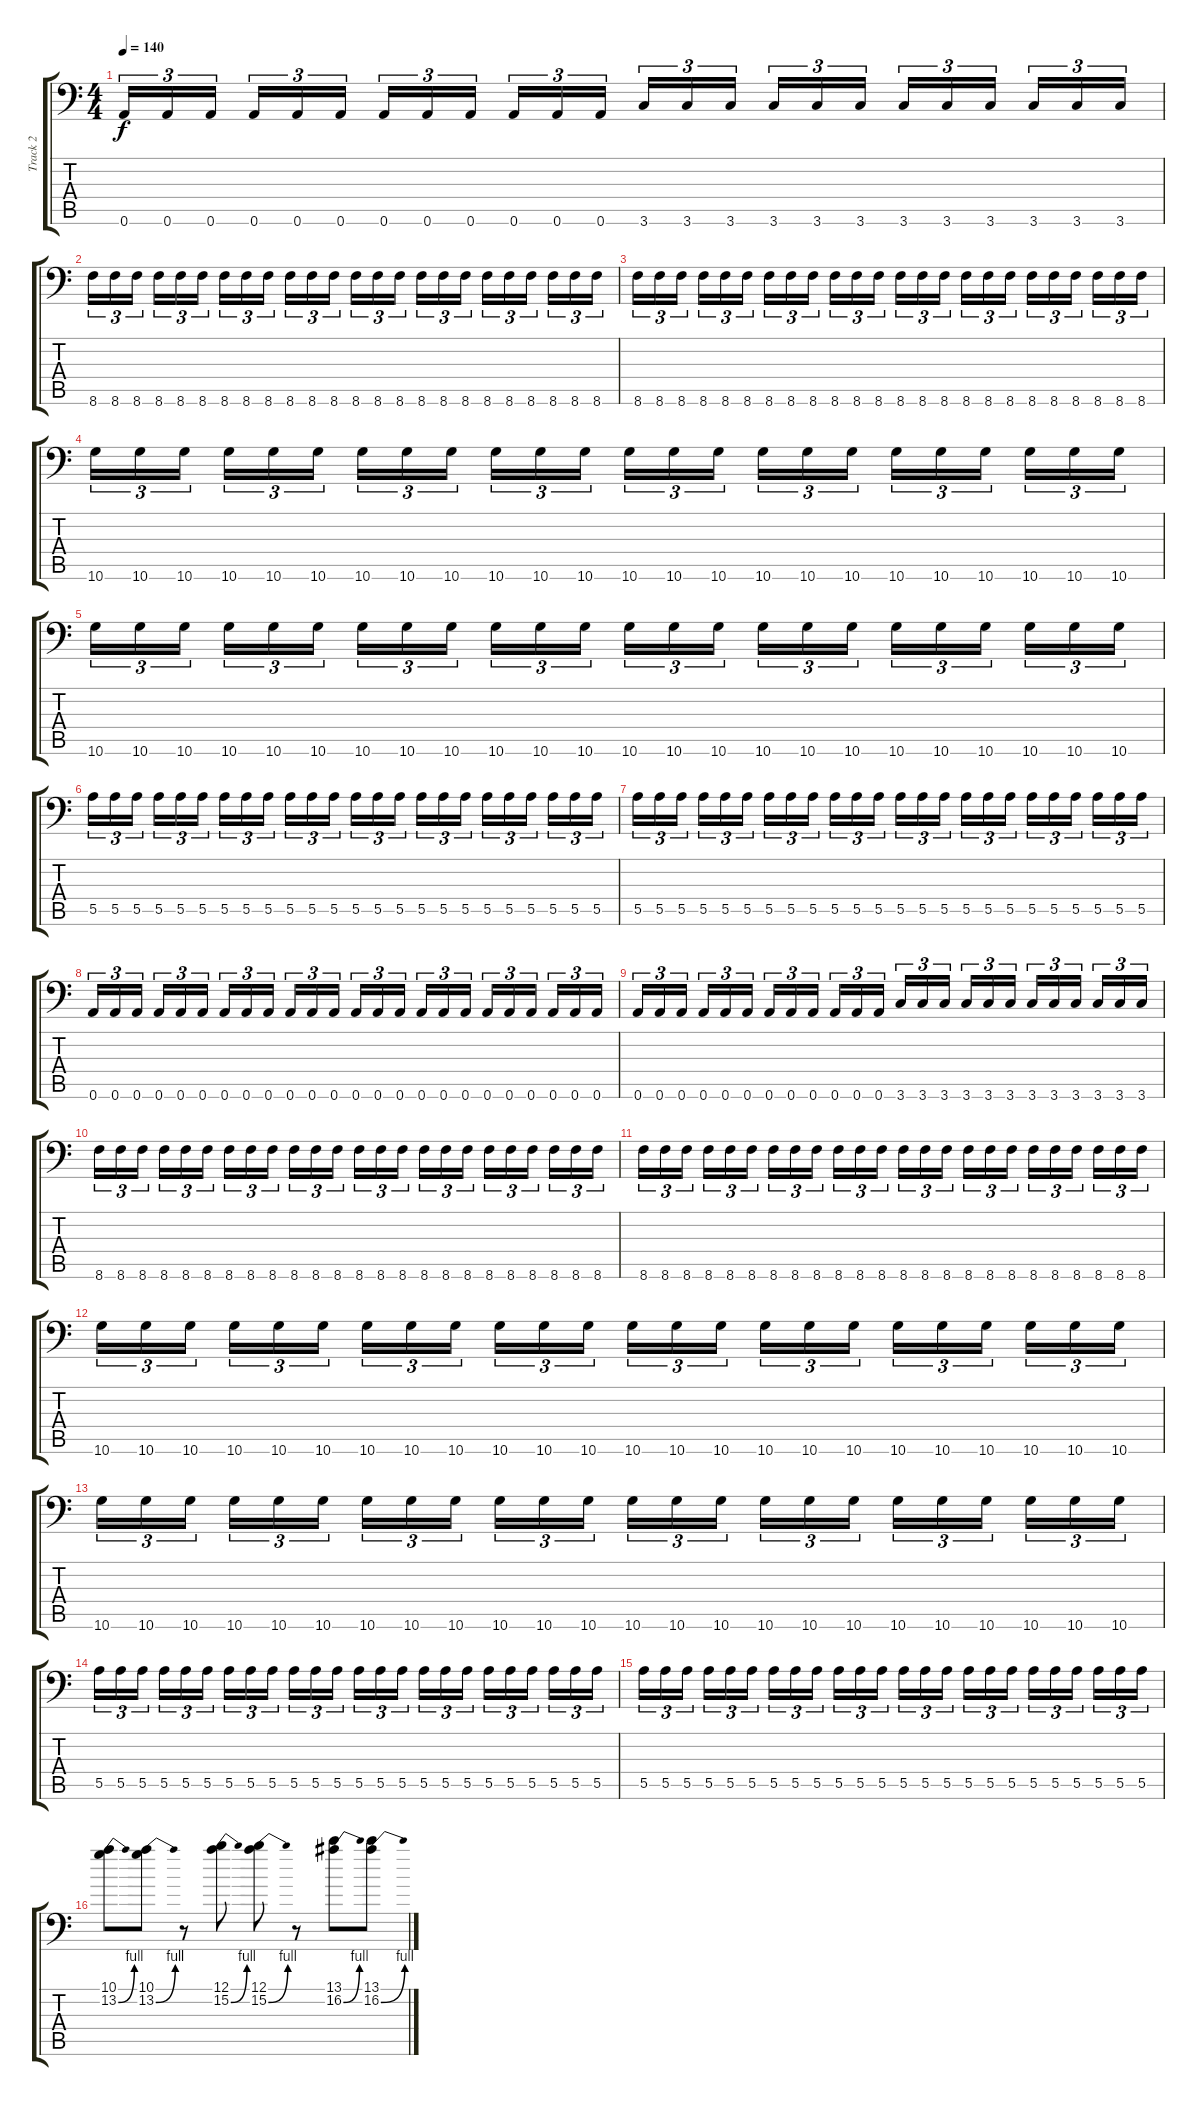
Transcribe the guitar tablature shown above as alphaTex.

\track ("Track 2" "Track 2") {instrument distortionguitar}
\staff {score tabs}
\tuning (B3 Gb3 D3 A2 E2 A1) {hide}
\ts (4 4)
\tempo 140
\clef f4
\ks c
0.6.16{tu (3 2) dy f} 0.6.16{tu (3 2)} 0.6.16{tu (3 2)} 0.6.16{tu (3 2)} 0.6.16{tu (3 2)} 0.6.16{tu (3 2)} 0.6.16{tu (3 2)} 0.6.16{tu (3 2)} 0.6.16{tu (3 2)} 0.6.16{tu (3 2)} 0.6.16{tu (3 2)} 0.6.16{tu (3 2)} 3.6.16{tu (3 2)} 3.6.16{tu (3 2)} 3.6.16{tu (3 2)} 3.6.16{tu (3 2)} 3.6.16{tu (3 2)} 3.6.16{tu (3 2)} 3.6.16{tu (3 2)} 3.6.16{tu (3 2)} 3.6.16{tu (3 2)} 3.6.16{tu (3 2)} 3.6.16{tu (3 2)} 3.6.16{tu (3 2)} |
8.6.16{tu (3 2)} 8.6.16{tu (3 2)} 8.6.16{tu (3 2)} 8.6.16{tu (3 2)} 8.6.16{tu (3 2)} 8.6.16{tu (3 2)} 8.6.16{tu (3 2)} 8.6.16{tu (3 2)} 8.6.16{tu (3 2)} 8.6.16{tu (3 2)} 8.6.16{tu (3 2)} 8.6.16{tu (3 2)} 8.6.16{tu (3 2)} 8.6.16{tu (3 2)} 8.6.16{tu (3 2)} 8.6.16{tu (3 2)} 8.6.16{tu (3 2)} 8.6.16{tu (3 2)} 8.6.16{tu (3 2)} 8.6.16{tu (3 2)} 8.6.16{tu (3 2)} 8.6.16{tu (3 2)} 8.6.16{tu (3 2)} 8.6.16{tu (3 2)} |
8.6.16{tu (3 2)} 8.6.16{tu (3 2)} 8.6.16{tu (3 2)} 8.6.16{tu (3 2)} 8.6.16{tu (3 2)} 8.6.16{tu (3 2)} 8.6.16{tu (3 2)} 8.6.16{tu (3 2)} 8.6.16{tu (3 2)} 8.6.16{tu (3 2)} 8.6.16{tu (3 2)} 8.6.16{tu (3 2)} 8.6.16{tu (3 2)} 8.6.16{tu (3 2)} 8.6.16{tu (3 2)} 8.6.16{tu (3 2)} 8.6.16{tu (3 2)} 8.6.16{tu (3 2)} 8.6.16{tu (3 2)} 8.6.16{tu (3 2)} 8.6.16{tu (3 2)} 8.6.16{tu (3 2)} 8.6.16{tu (3 2)} 8.6.16{tu (3 2)} |
10.6.16{tu (3 2)} 10.6.16{tu (3 2)} 10.6.16{tu (3 2)} 10.6.16{tu (3 2)} 10.6.16{tu (3 2)} 10.6.16{tu (3 2)} 10.6.16{tu (3 2)} 10.6.16{tu (3 2)} 10.6.16{tu (3 2)} 10.6.16{tu (3 2)} 10.6.16{tu (3 2)} 10.6.16{tu (3 2)} 10.6.16{tu (3 2)} 10.6.16{tu (3 2)} 10.6.16{tu (3 2)} 10.6.16{tu (3 2)} 10.6.16{tu (3 2)} 10.6.16{tu (3 2)} 10.6.16{tu (3 2)} 10.6.16{tu (3 2)} 10.6.16{tu (3 2)} 10.6.16{tu (3 2)} 10.6.16{tu (3 2)} 10.6.16{tu (3 2)} |
10.6.16{tu (3 2)} 10.6.16{tu (3 2)} 10.6.16{tu (3 2)} 10.6.16{tu (3 2)} 10.6.16{tu (3 2)} 10.6.16{tu (3 2)} 10.6.16{tu (3 2)} 10.6.16{tu (3 2)} 10.6.16{tu (3 2)} 10.6.16{tu (3 2)} 10.6.16{tu (3 2)} 10.6.16{tu (3 2)} 10.6.16{tu (3 2)} 10.6.16{tu (3 2)} 10.6.16{tu (3 2)} 10.6.16{tu (3 2)} 10.6.16{tu (3 2)} 10.6.16{tu (3 2)} 10.6.16{tu (3 2)} 10.6.16{tu (3 2)} 10.6.16{tu (3 2)} 10.6.16{tu (3 2)} 10.6.16{tu (3 2)} 10.6.16{tu (3 2)} |
5.5.16{tu (3 2)} 5.5.16{tu (3 2)} 5.5.16{tu (3 2)} 5.5.16{tu (3 2)} 5.5.16{tu (3 2)} 5.5.16{tu (3 2)} 5.5.16{tu (3 2)} 5.5.16{tu (3 2)} 5.5.16{tu (3 2)} 5.5.16{tu (3 2)} 5.5.16{tu (3 2)} 5.5.16{tu (3 2)} 5.5.16{tu (3 2)} 5.5.16{tu (3 2)} 5.5.16{tu (3 2)} 5.5.16{tu (3 2)} 5.5.16{tu (3 2)} 5.5.16{tu (3 2)} 5.5.16{tu (3 2)} 5.5.16{tu (3 2)} 5.5.16{tu (3 2)} 5.5.16{tu (3 2)} 5.5.16{tu (3 2)} 5.5.16{tu (3 2)} |
5.5.16{tu (3 2)} 5.5.16{tu (3 2)} 5.5.16{tu (3 2)} 5.5.16{tu (3 2)} 5.5.16{tu (3 2)} 5.5.16{tu (3 2)} 5.5.16{tu (3 2)} 5.5.16{tu (3 2)} 5.5.16{tu (3 2)} 5.5.16{tu (3 2)} 5.5.16{tu (3 2)} 5.5.16{tu (3 2)} 5.5.16{tu (3 2)} 5.5.16{tu (3 2)} 5.5.16{tu (3 2)} 5.5.16{tu (3 2)} 5.5.16{tu (3 2)} 5.5.16{tu (3 2)} 5.5.16{tu (3 2)} 5.5.16{tu (3 2)} 5.5.16{tu (3 2)} 5.5.16{tu (3 2)} 5.5.16{tu (3 2)} 5.5.16{tu (3 2)} |
0.6.16{tu (3 2)} 0.6.16{tu (3 2)} 0.6.16{tu (3 2)} 0.6.16{tu (3 2)} 0.6.16{tu (3 2)} 0.6.16{tu (3 2)} 0.6.16{tu (3 2)} 0.6.16{tu (3 2)} 0.6.16{tu (3 2)} 0.6.16{tu (3 2)} 0.6.16{tu (3 2)} 0.6.16{tu (3 2)} 0.6.16{tu (3 2)} 0.6.16{tu (3 2)} 0.6.16{tu (3 2)} 0.6.16{tu (3 2)} 0.6.16{tu (3 2)} 0.6.16{tu (3 2)} 0.6.16{tu (3 2)} 0.6.16{tu (3 2)} 0.6.16{tu (3 2)} 0.6.16{tu (3 2)} 0.6.16{tu (3 2)} 0.6.16{tu (3 2)} |
0.6.16{tu (3 2)} 0.6.16{tu (3 2)} 0.6.16{tu (3 2)} 0.6.16{tu (3 2)} 0.6.16{tu (3 2)} 0.6.16{tu (3 2)} 0.6.16{tu (3 2)} 0.6.16{tu (3 2)} 0.6.16{tu (3 2)} 0.6.16{tu (3 2)} 0.6.16{tu (3 2)} 0.6.16{tu (3 2)} 3.6.16{tu (3 2)} 3.6.16{tu (3 2)} 3.6.16{tu (3 2)} 3.6.16{tu (3 2)} 3.6.16{tu (3 2)} 3.6.16{tu (3 2)} 3.6.16{tu (3 2)} 3.6.16{tu (3 2)} 3.6.16{tu (3 2)} 3.6.16{tu (3 2)} 3.6.16{tu (3 2)} 3.6.16{tu (3 2)} |
8.6.16{tu (3 2)} 8.6.16{tu (3 2)} 8.6.16{tu (3 2)} 8.6.16{tu (3 2)} 8.6.16{tu (3 2)} 8.6.16{tu (3 2)} 8.6.16{tu (3 2)} 8.6.16{tu (3 2)} 8.6.16{tu (3 2)} 8.6.16{tu (3 2)} 8.6.16{tu (3 2)} 8.6.16{tu (3 2)} 8.6.16{tu (3 2)} 8.6.16{tu (3 2)} 8.6.16{tu (3 2)} 8.6.16{tu (3 2)} 8.6.16{tu (3 2)} 8.6.16{tu (3 2)} 8.6.16{tu (3 2)} 8.6.16{tu (3 2)} 8.6.16{tu (3 2)} 8.6.16{tu (3 2)} 8.6.16{tu (3 2)} 8.6.16{tu (3 2)} |
8.6.16{tu (3 2)} 8.6.16{tu (3 2)} 8.6.16{tu (3 2)} 8.6.16{tu (3 2)} 8.6.16{tu (3 2)} 8.6.16{tu (3 2)} 8.6.16{tu (3 2)} 8.6.16{tu (3 2)} 8.6.16{tu (3 2)} 8.6.16{tu (3 2)} 8.6.16{tu (3 2)} 8.6.16{tu (3 2)} 8.6.16{tu (3 2)} 8.6.16{tu (3 2)} 8.6.16{tu (3 2)} 8.6.16{tu (3 2)} 8.6.16{tu (3 2)} 8.6.16{tu (3 2)} 8.6.16{tu (3 2)} 8.6.16{tu (3 2)} 8.6.16{tu (3 2)} 8.6.16{tu (3 2)} 8.6.16{tu (3 2)} 8.6.16{tu (3 2)} |
10.6.16{tu (3 2)} 10.6.16{tu (3 2)} 10.6.16{tu (3 2)} 10.6.16{tu (3 2)} 10.6.16{tu (3 2)} 10.6.16{tu (3 2)} 10.6.16{tu (3 2)} 10.6.16{tu (3 2)} 10.6.16{tu (3 2)} 10.6.16{tu (3 2)} 10.6.16{tu (3 2)} 10.6.16{tu (3 2)} 10.6.16{tu (3 2)} 10.6.16{tu (3 2)} 10.6.16{tu (3 2)} 10.6.16{tu (3 2)} 10.6.16{tu (3 2)} 10.6.16{tu (3 2)} 10.6.16{tu (3 2)} 10.6.16{tu (3 2)} 10.6.16{tu (3 2)} 10.6.16{tu (3 2)} 10.6.16{tu (3 2)} 10.6.16{tu (3 2)} |
10.6.16{tu (3 2)} 10.6.16{tu (3 2)} 10.6.16{tu (3 2)} 10.6.16{tu (3 2)} 10.6.16{tu (3 2)} 10.6.16{tu (3 2)} 10.6.16{tu (3 2)} 10.6.16{tu (3 2)} 10.6.16{tu (3 2)} 10.6.16{tu (3 2)} 10.6.16{tu (3 2)} 10.6.16{tu (3 2)} 10.6.16{tu (3 2)} 10.6.16{tu (3 2)} 10.6.16{tu (3 2)} 10.6.16{tu (3 2)} 10.6.16{tu (3 2)} 10.6.16{tu (3 2)} 10.6.16{tu (3 2)} 10.6.16{tu (3 2)} 10.6.16{tu (3 2)} 10.6.16{tu (3 2)} 10.6.16{tu (3 2)} 10.6.16{tu (3 2)} |
5.5.16{tu (3 2)} 5.5.16{tu (3 2)} 5.5.16{tu (3 2)} 5.5.16{tu (3 2)} 5.5.16{tu (3 2)} 5.5.16{tu (3 2)} 5.5.16{tu (3 2)} 5.5.16{tu (3 2)} 5.5.16{tu (3 2)} 5.5.16{tu (3 2)} 5.5.16{tu (3 2)} 5.5.16{tu (3 2)} 5.5.16{tu (3 2)} 5.5.16{tu (3 2)} 5.5.16{tu (3 2)} 5.5.16{tu (3 2)} 5.5.16{tu (3 2)} 5.5.16{tu (3 2)} 5.5.16{tu (3 2)} 5.5.16{tu (3 2)} 5.5.16{tu (3 2)} 5.5.16{tu (3 2)} 5.5.16{tu (3 2)} 5.5.16{tu (3 2)} |
5.5.16{tu (3 2)} 5.5.16{tu (3 2)} 5.5.16{tu (3 2)} 5.5.16{tu (3 2)} 5.5.16{tu (3 2)} 5.5.16{tu (3 2)} 5.5.16{tu (3 2)} 5.5.16{tu (3 2)} 5.5.16{tu (3 2)} 5.5.16{tu (3 2)} 5.5.16{tu (3 2)} 5.5.16{tu (3 2)} 5.5.16{tu (3 2)} 5.5.16{tu (3 2)} 5.5.16{tu (3 2)} 5.5.16{tu (3 2)} 5.5.16{tu (3 2)} 5.5.16{tu (3 2)} 5.5.16{tu (3 2)} 5.5.16{tu (3 2)} 5.5.16{tu (3 2)} 5.5.16{tu (3 2)} 5.5.16{tu (3 2)} 5.5.16{tu (3 2)} |
(10.1 13.2{be (bend 0 0 60 4)}).8 (10.1 13.2{be (bend 0 0 60 4)}).8 r.8 (12.1 15.2{be (bend 0 0 60 4)}).8 (12.1 15.2{be (bend 0 0 60 4)}).8 r.8 (13.1 16.2{be (bend 0 0 60 4)}).8 (13.1 16.2{be (bend 0 0 60 4)}).8
